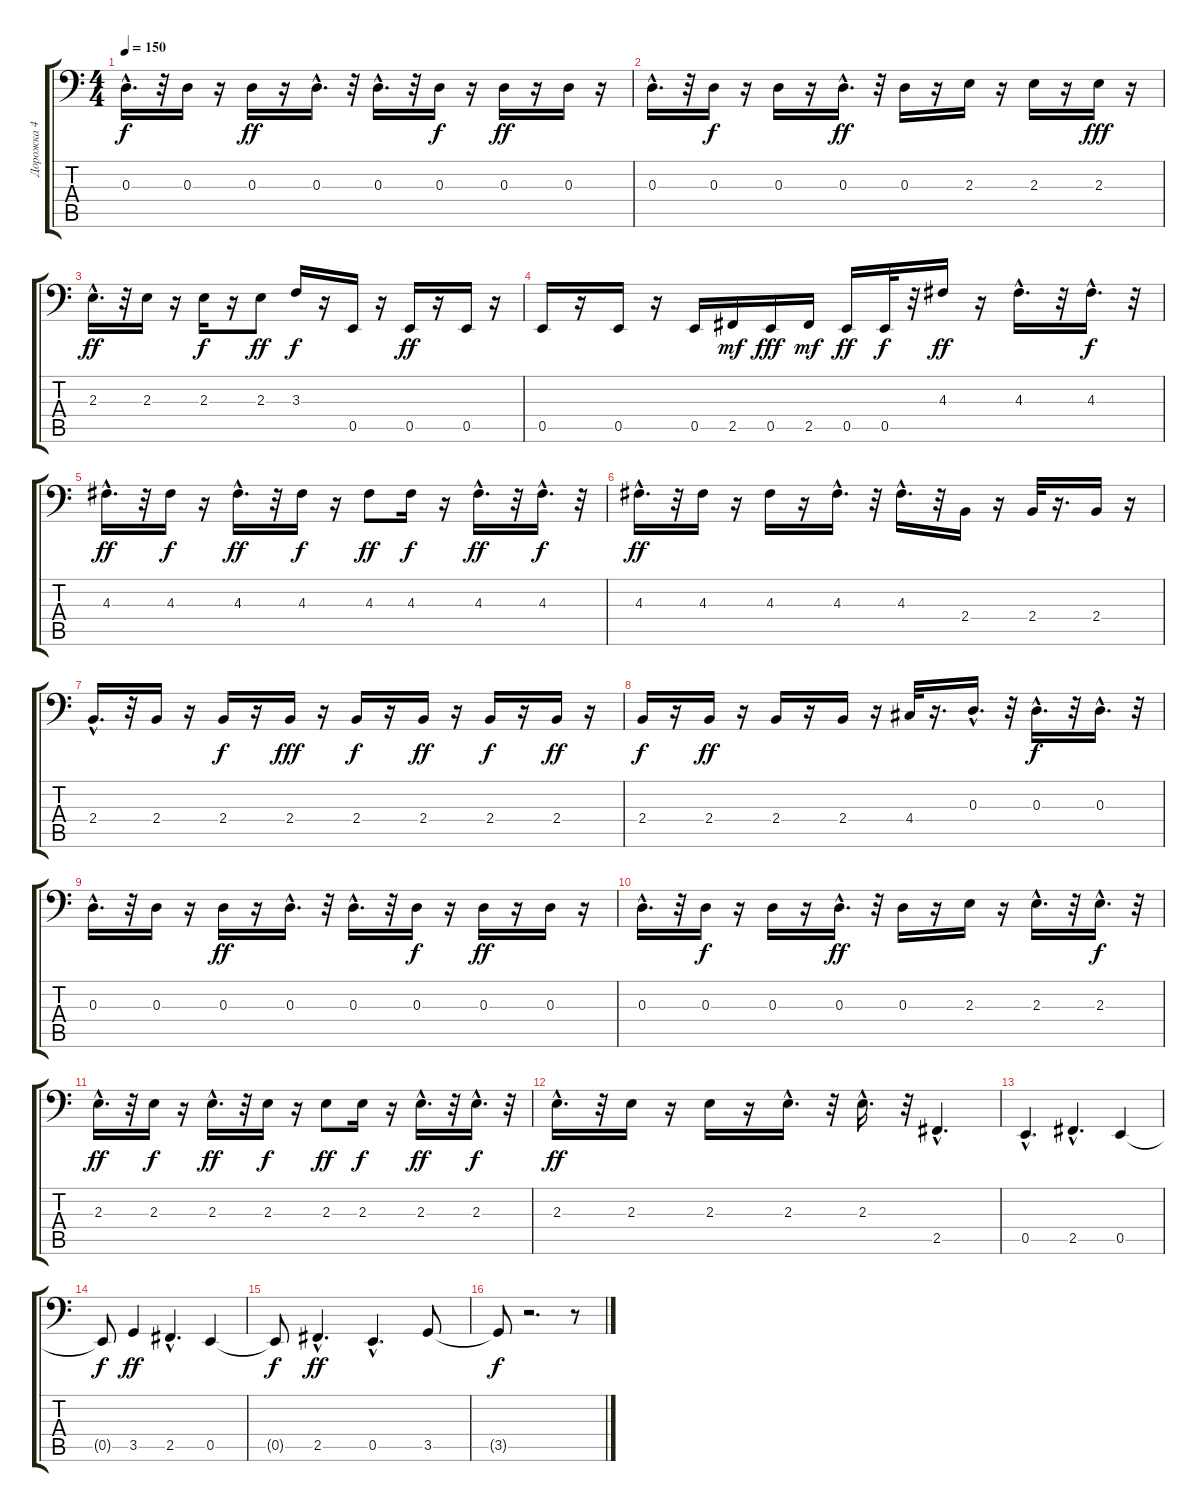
\track ("Дорожка 4" "Дорожка 4") {instrument fretlessbass}
\staff {score tabs}
\tuning (C3 G2 D2 A1 E1 B0) {hide}
\ts (4 4)
\tempo 150
\clef f4
\ks c
0.3{hac}.16{d dy f} r.32 0.3.16 r.16 0.3.16{dy ff} r.16 0.3{hac}.16{d} r.32 0.3{hac}.16{d} r.32 0.3.16{dy f} r.16 0.3.16{dy ff} r.16 0.3.16 r.16 |
0.3{hac}.16{d} r.32 0.3.16{dy f} r.16 0.3.16 r.16 0.3{hac}.16{d dy ff} r.32 0.3.16 r.16 2.3.16 r.16 2.3.16 r.16 2.3.16{dy fff} r.16 |
2.3{hac}.16{d dy ff} r.32 2.3.16 r.16 2.3.16{dy f} r.16 2.3.8{dy ff} 3.3.16{dy f} r.16 0.5.16 r.16 0.5.16{dy ff} r.16 0.5.16 r.16 |
0.5.16 r.16 0.5.16 r.16 0.5.16 2.5.16{dy mf} 0.5.16{dy fff} 2.5.16{dy mf} 0.5.16{dy ff} 0.5.32{dy f} r.32 4.3.16{dy ff} r.16 4.3{hac}.16{d} r.32 4.3{hac}.16{d dy f} r.32 |
4.3{hac}.16{d dy ff} r.32 4.3.16{dy f} r.16 4.3{hac}.16{d dy ff} r.32 4.3.16{dy f} r.16 4.3.8{dy ff} 4.3.16{dy f} r.16 4.3{hac}.16{d dy ff} r.32 4.3{hac}.16{d dy f} r.32 |
4.3{hac}.16{d dy ff} r.32 4.3.16 r.16 4.3.16 r.16 4.3{hac}.16{d} r.32 4.3{hac}.16{d} r.32 2.4.16 r.16 2.4.32 r.16{d} 2.4.16 r.16 |
2.4{hac}.16{d} r.32 2.4.16 r.16 2.4.16{dy f} r.16 2.4.16{dy fff} r.16 2.4.16{dy f} r.16 2.4.16{dy ff} r.16 2.4.16{dy f} r.16 2.4.16{dy ff} r.16 |
2.4.16{dy f} r.16 2.4.16{dy ff} r.16 2.4.16 r.16 2.4.16 r.16 4.4.32 r.16{d} 0.3{hac}.16{d} r.32 0.3{hac}.16{d dy f} r.32 0.3{hac}.16{d} r.32 |
0.3{hac}.16{d} r.32 0.3.16 r.16 0.3.16{dy ff} r.16 0.3{hac}.16{d} r.32 0.3{hac}.16{d} r.32 0.3.16{dy f} r.16 0.3.16{dy ff} r.16 0.3.16 r.16 |
0.3{hac}.16{d} r.32 0.3.16{dy f} r.16 0.3.16 r.16 0.3{hac}.16{d dy ff} r.32 0.3.16 r.16 2.3.16 r.16 2.3{hac}.16{d} r.32 2.3{hac}.16{d dy f} r.32 |
2.3{hac}.16{d dy ff} r.32 2.3.16{dy f} r.16 2.3{hac}.16{d dy ff} r.32 2.3.16{dy f} r.16 2.3.8{dy ff} 2.3.16{dy f} r.16 2.3{hac}.16{d dy ff} r.32 2.3{hac}.16{d dy f} r.32 |
2.3{hac}.16{d dy ff} r.32 2.3.16 r.16 2.3.16 r.16 2.3{hac}.16{d} r.32 2.3{hac}.16{d} r.32 2.5{hac}.4{d} |
0.5{hac}.4{d} 2.5{hac}.4{d} 0.5.4 |
0.5{t}.8{dy f} 3.5.4{dy ff} 2.5{hac}.4{d} 0.5.4 |
0.5{t}.8{dy f} 2.5{hac}.4{d dy ff} 0.5{hac}.4{d} 3.5.8 |
3.5{t}.8{dy f} r.2{d} r.8
